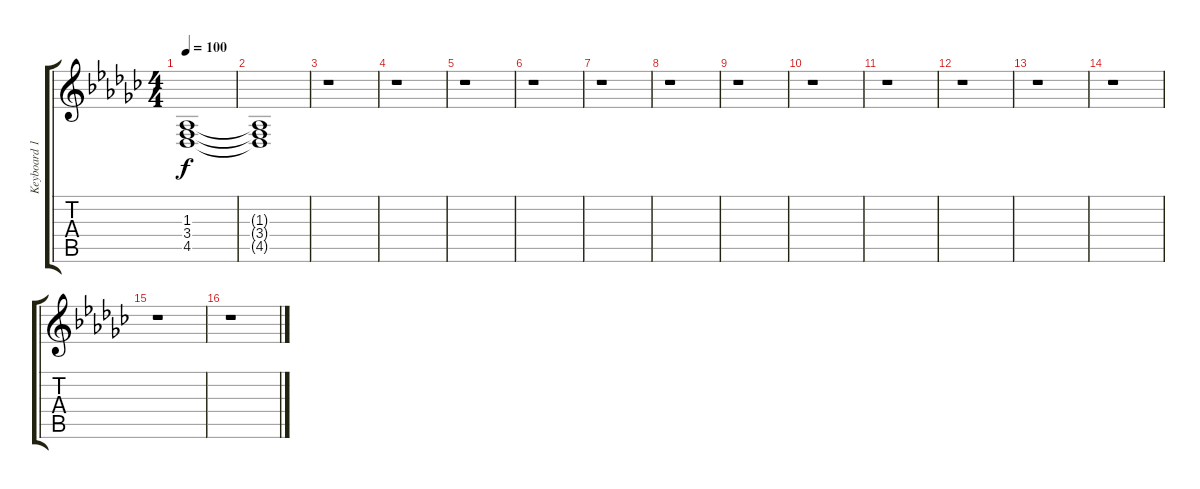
\track ("Keyboard 1" "Keyboard 1") {instrument stringensemble1}
\staff {score tabs}
\tuning (E4 B3 G3 D3 A2 E2) {hide}
\ts (4 4)
\tempo 100
\clef g2
\ks gb
(1.3 3.4 4.5).1{dy f} |
(1.3{t} 3.4{t} 4.5{t}).1 |
r.1 |
r.1 |
r.1 |
r.1 |
r.1 |
r.1 |
r.1 |
r.1 |
r.1 |
r.1 |
r.1 |
r.1 |
r.1 |
r.1
